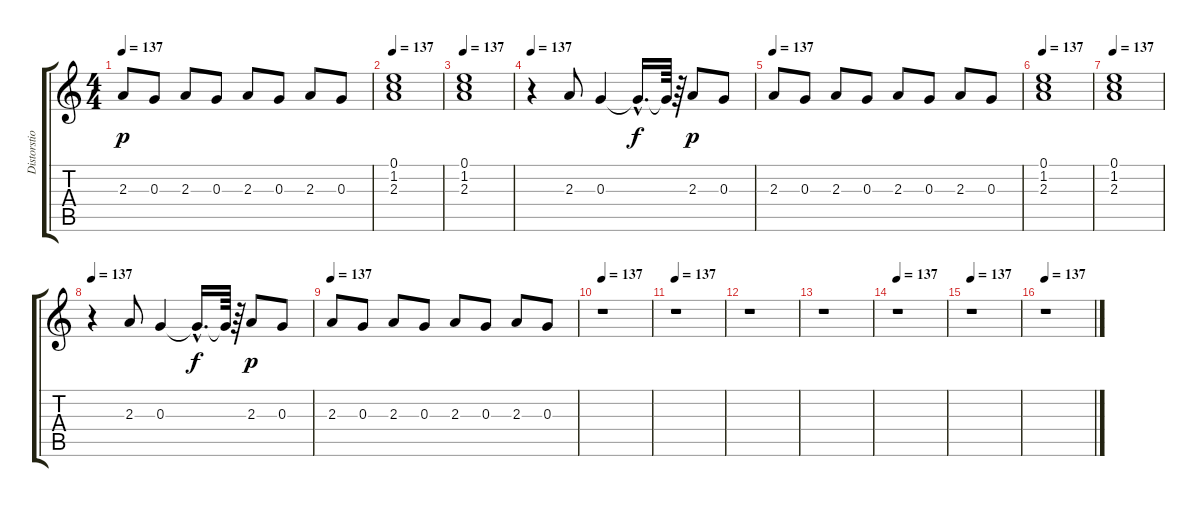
\track ("Distorstion" "Distorstio") {instrument distortionguitar}
\staff {score tabs}
\tuning (E4 B3 G3 D3 A2 E2) {hide}
\ts (4 4)
\tempo 137
\clef g2
\ks c
2.3.8{dy p} 0.3.8 2.3.8 0.3.8 2.3.8 0.3.8 2.3.8 0.3.8 |
\tempo 137
(0.1 1.2 2.3).1 |
\tempo 137
(0.1 1.2 2.3).1 |
\tempo 137
r.4 2.3.8 0.3.4 0.3{hac t}.16{d dy f} 0.3{t}.64 r.64 2.3.8{dy p} 0.3.8 |
\tempo 137
2.3.8 0.3.8 2.3.8 0.3.8 2.3.8 0.3.8 2.3.8 0.3.8 |
\tempo 137
(0.1 1.2 2.3).1 |
\tempo 137
(0.1 1.2 2.3).1 |
\tempo 137
r.4 2.3.8 0.3.4 0.3{hac t}.16{d dy f} 0.3{t}.64 r.64 2.3.8{dy p} 0.3.8 |
\tempo 137
2.3.8 0.3.8 2.3.8 0.3.8 2.3.8 0.3.8 2.3.8 0.3.8 |
\tempo 137
r.1 |
\tempo 137
r.1 |
r.1 |
r.1 |
\tempo 137
r.1 |
\tempo 137
r.1 |
\tempo 137
r.1
